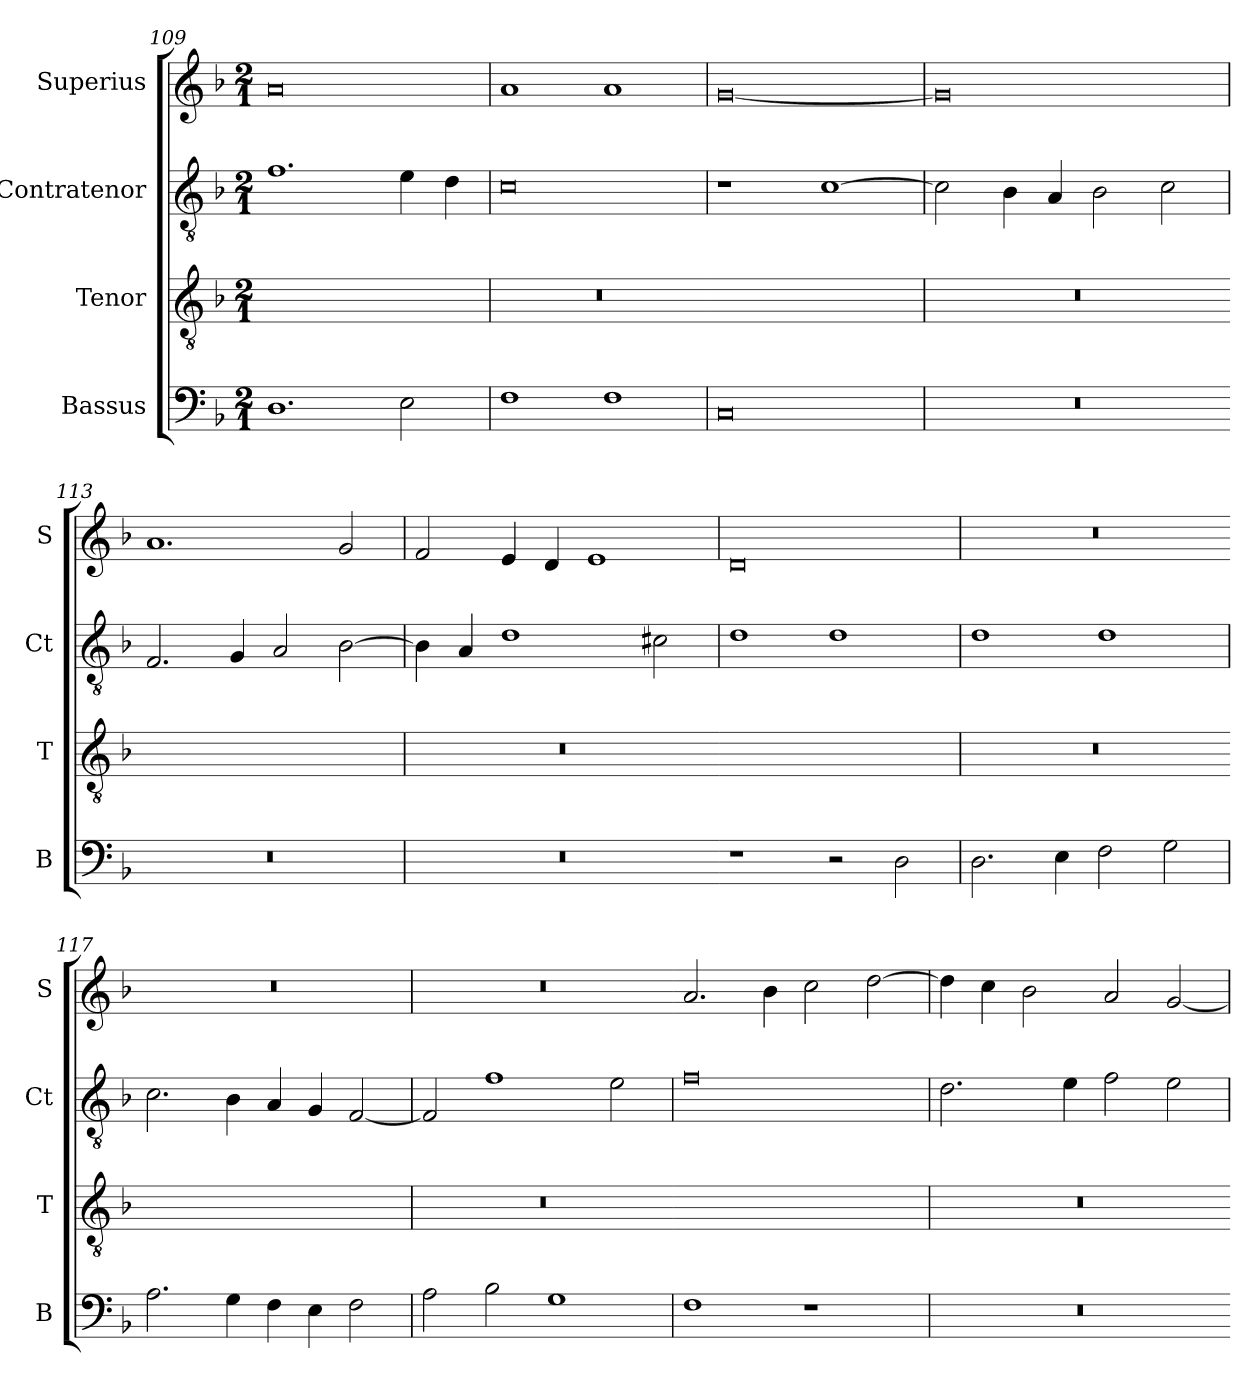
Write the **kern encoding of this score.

**kern	**kern	**kern	**kern
*part4	*part3	*part2	*part1
*staff4	*staff3	*staff2	*staff1
*I"Bassus	*I"Tenor	*I"Contratenor	*I"Superius
*I'B	*I'T	*I'Ct	*I'S
*clefF4	*clefGv2	*clefGv2	*clefG2
*k[b-]	*k[b-]	*k[b-]	*k[b-]
*M2/1	*M2/1	*M2/1	*M2/1
=109	=109	=109	=109
!	!LO:N:vis=1	!	!
1.D	0ryy	1.f	0a
2E	.	4e	.
.	.	4d	.
=110	=110	=110	=110
!	!LO:N:vis=1	!	!
1F	0r	0c	1a
1F	.	.	1a
=111	=111-	=111	=111
!	!LO:N:vis=1	!	!
0C	0ryy	1r	[0g
.	.	[1c	.
=112	=112	=112	=112
!	!LO:N:vis=1	!	!
0r	0r	2c]	0g]
.	.	4B-	.
.	.	4A	.
.	.	2B-	.
.	.	2c	.
=113	=113-	=113	=113
!	!LO:N:vis=1	!	!
0r	0ryy	2.F	1.a
.	.	4G	.
.	.	2A	.
.	.	[2B-	2g
=114	=114	=114	=114
!	!LO:N:vis=1	!	!
0r	0r	4B-]	2f
.	.	4A	.
.	.	1d	4e
.	.	.	4d
.	.	.	1e
.	.	2c#X	.
=115	=115-	=115	=115
!	!LO:N:vis=1	!	!
1r	0ryy	1d	0d
2r	.	1d	.
2D	.	.	.
=116	=116	=116	=116
!	!LO:N:vis=1	!	!
2.D	0r	1d	0r
4E	.	.	.
2F	.	1d	.
2G	.	.	.
=117	=117-	=117	=117
!	!LO:N:vis=1	!	!
2.A	0ryy	2.c	0r
4G	.	4B-	.
4F	.	4A	.
4E	.	4G	.
2F	.	[2F	.
=118	=118	=118	=118
!	!LO:N:vis=1	!	!
2A	0r	2F]	0r
2B-	.	1f	.
1G	.	.	.
.	.	2e	.
=119	=119-	=119	=119
!	!LO:N:vis=1	!	!
1F	0ryy	0f	2.a
.	.	.	4b-
1r	.	.	2cc
.	.	.	[2dd
=120	=120	=120	=120
!	!LO:N:vis=1	!	!
0r	0r	2.d	4dd]
.	.	.	4cc
.	.	.	2b-
.	.	4e	.
.	.	2f	2a
.	.	2e	[2g
=	=-	=	=
*-	*-	*-	*-
